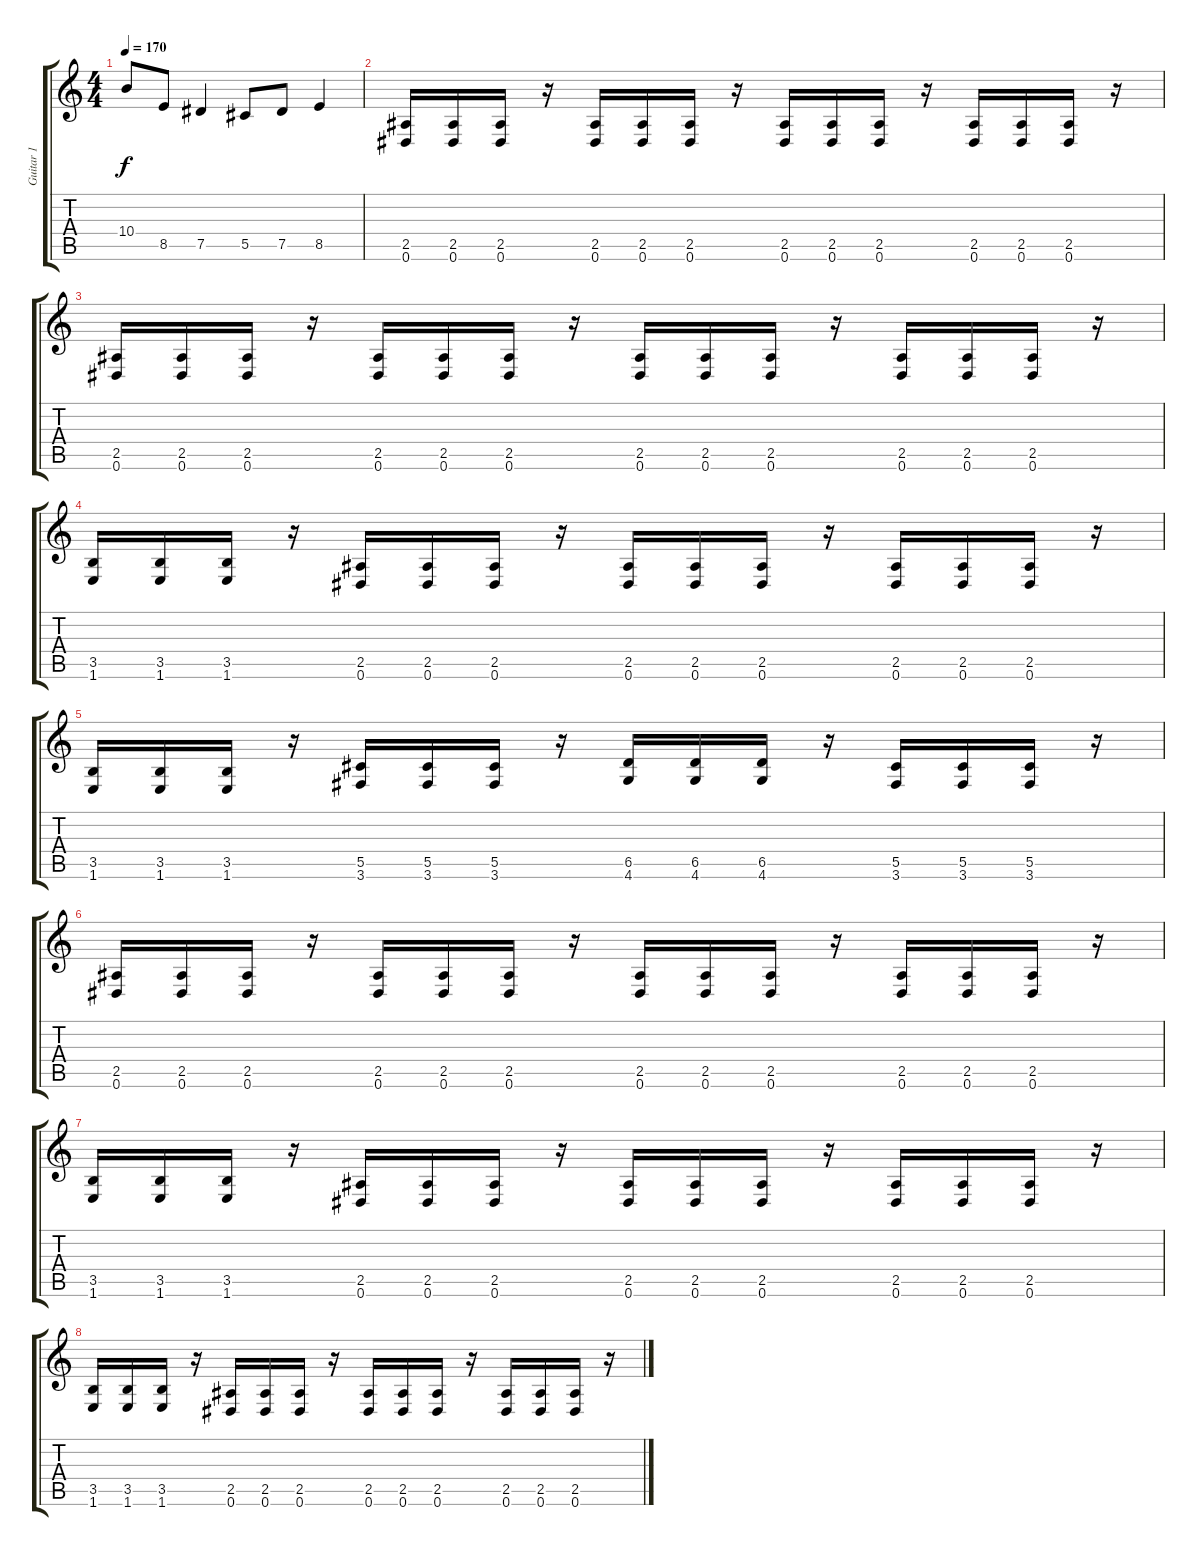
\track ("Guitar 1" "Guitar 1") {instrument distortionguitar}
\staff {score tabs}
\tuning (Eb4 Bb3 Gb3 Db3 Ab2 Eb2) {hide}
\ts (4 4)
\tempo 170
\clef g2
\ks c
10.4.8{dy f} 8.5.8 7.5.4 5.5.8 7.5.8 8.5.4 |
(2.5 0.6).16 (2.5 0.6).16 (2.5 0.6).16 r.16 (2.5 0.6).16 (2.5 0.6).16 (2.5 0.6).16 r.16 (2.5 0.6).16 (2.5 0.6).16 (2.5 0.6).16 r.16 (2.5 0.6).16 (2.5 0.6).16 (2.5 0.6).16 r.16 |
(2.5 0.6).16 (2.5 0.6).16 (2.5 0.6).16 r.16 (2.5 0.6).16 (2.5 0.6).16 (2.5 0.6).16 r.16 (2.5 0.6).16 (2.5 0.6).16 (2.5 0.6).16 r.16 (2.5 0.6).16 (2.5 0.6).16 (2.5 0.6).16 r.16 |
(3.5 1.6).16 (3.5 1.6).16 (3.5 1.6).16 r.16 (2.5 0.6).16 (2.5 0.6).16 (2.5 0.6).16 r.16 (2.5 0.6).16 (2.5 0.6).16 (2.5 0.6).16 r.16 (2.5 0.6).16 (2.5 0.6).16 (2.5 0.6).16 r.16 |
(3.5 1.6).16 (3.5 1.6).16 (3.5 1.6).16 r.16 (5.5 3.6).16 (5.5 3.6).16 (5.5 3.6).16 r.16 (6.5 4.6).16 (6.5 4.6).16 (6.5 4.6).16 r.16 (5.5 3.6).16 (5.5 3.6).16 (5.5 3.6).16 r.16 |
(2.5 0.6).16 (2.5 0.6).16 (2.5 0.6).16 r.16 (2.5 0.6).16 (2.5 0.6).16 (2.5 0.6).16 r.16 (2.5 0.6).16 (2.5 0.6).16 (2.5 0.6).16 r.16 (2.5 0.6).16 (2.5 0.6).16 (2.5 0.6).16 r.16 |
(3.5 1.6).16 (3.5 1.6).16 (3.5 1.6).16 r.16 (2.5 0.6).16 (2.5 0.6).16 (2.5 0.6).16 r.16 (2.5 0.6).16 (2.5 0.6).16 (2.5 0.6).16 r.16 (2.5 0.6).16 (2.5 0.6).16 (2.5 0.6).16 r.16 |
(3.5 1.6).16 (3.5 1.6).16 (3.5 1.6).16 r.16 (2.5 0.6).16 (2.5 0.6).16 (2.5 0.6).16 r.16 (2.5 0.6).16 (2.5 0.6).16 (2.5 0.6).16 r.16 (2.5 0.6).16 (2.5 0.6).16 (2.5 0.6).16 r.16
